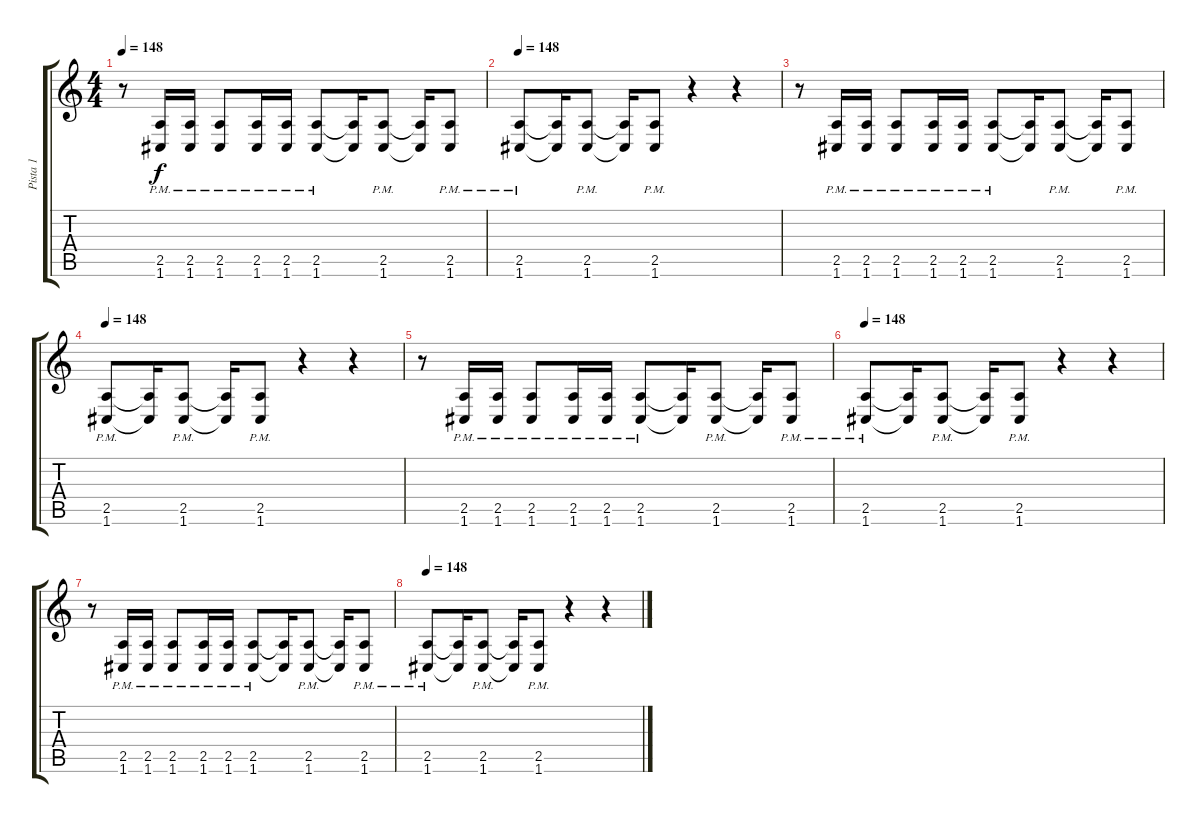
\track ("Pista 1" "Pista 1") {instrument distortionguitar}
\staff {score tabs}
\tuning (D4 A3 F3 C3 G2 C2) {hide}
\ts (4 4)
\tempo 148
\clef g2
\ks c
r.8{dy f} (2.5{pm} 1.6{pm}).16 (2.5{pm} 1.6{pm}).16 (2.5{pm} 1.6{pm}).8 (2.5{pm} 1.6{pm}).16 (2.5{pm} 1.6{pm}).16 (2.5{pm} 1.6{pm}).8 (2.5{t} 1.6{t}).16 (2.5{pm} 1.6{pm}).8 (2.5{t} 1.6{t}).16 (2.5{pm} 1.6{pm}).8 |
\tempo 148
(2.5{pm} 1.6{pm}).8 (2.5{t} 1.6{t}).16 (2.5{pm} 1.6{pm}).8 (2.5{t} 1.6{t}).16 (2.5{pm} 1.6{pm}).8 r.4 r.4 |
r.8 (2.5{pm} 1.6{pm}).16 (2.5{pm} 1.6{pm}).16 (2.5{pm} 1.6{pm}).8 (2.5{pm} 1.6{pm}).16 (2.5{pm} 1.6{pm}).16 (2.5{pm} 1.6{pm}).8 (2.5{t} 1.6{t}).16 (2.5{pm} 1.6{pm}).8 (2.5{t} 1.6{t}).16 (2.5{pm} 1.6{pm}).8 |
\tempo 148
(2.5{pm} 1.6{pm}).8 (2.5{t} 1.6{t}).16 (2.5{pm} 1.6{pm}).8 (2.5{t} 1.6{t}).16 (2.5{pm} 1.6{pm}).8 r.4 r.4 |
r.8 (2.5{pm} 1.6{pm}).16 (2.5{pm} 1.6{pm}).16 (2.5{pm} 1.6{pm}).8 (2.5{pm} 1.6{pm}).16 (2.5{pm} 1.6{pm}).16 (2.5{pm} 1.6{pm}).8 (2.5{t} 1.6{t}).16 (2.5{pm} 1.6{pm}).8 (2.5{t} 1.6{t}).16 (2.5{pm} 1.6{pm}).8 |
\tempo 148
(2.5{pm} 1.6{pm}).8 (2.5{t} 1.6{t}).16 (2.5{pm} 1.6{pm}).8 (2.5{t} 1.6{t}).16 (2.5{pm} 1.6{pm}).8 r.4 r.4 |
r.8 (2.5{pm} 1.6{pm}).16 (2.5{pm} 1.6{pm}).16 (2.5{pm} 1.6{pm}).8 (2.5{pm} 1.6{pm}).16 (2.5{pm} 1.6{pm}).16 (2.5{pm} 1.6{pm}).8 (2.5{t} 1.6{t}).16 (2.5{pm} 1.6{pm}).8 (2.5{t} 1.6{t}).16 (2.5{pm} 1.6{pm}).8 |
\tempo 148
(2.5{pm} 1.6{pm}).8 (2.5{t} 1.6{t}).16 (2.5{pm} 1.6{pm}).8 (2.5{t} 1.6{t}).16 (2.5{pm} 1.6{pm}).8 r.4 r.4
